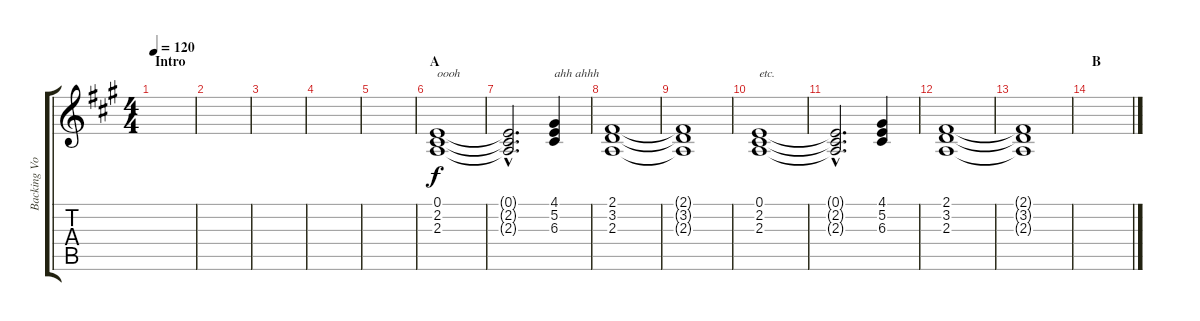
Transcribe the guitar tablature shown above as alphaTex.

\track ("Backing Vocals - John F" "Backing Vo") {instrument pad7halo}
\staff {score tabs}
\tuning (E4 B3 G3 D3 A2 E2) {hide}
\ts (4 4)
\section ("" "Intro")
\tempo 120
\clef g2
\ks f#minor
|
|
|
|
|
\section ("" "A")
(0.1 2.2 2.3).1{txt "oooh"} |
(0.1{hac t} 2.2{hac t} 2.3{hac t}).2{d} (4.1 5.2 6.3).4{txt "ahh ahhh"} |
(2.1 3.2 2.3).1 |
(2.1{t} 3.2{t} 2.3{t}).1 |
(0.1 2.2 2.3).1{txt "etc."} |
(0.1{hac t} 2.2{hac t} 2.3{hac t}).2{d} (4.1 5.2 6.3).4 |
(2.1 3.2 2.3).1 |
(2.1{t} 3.2{t} 2.3{t}).1 |
\section ("" "B")
